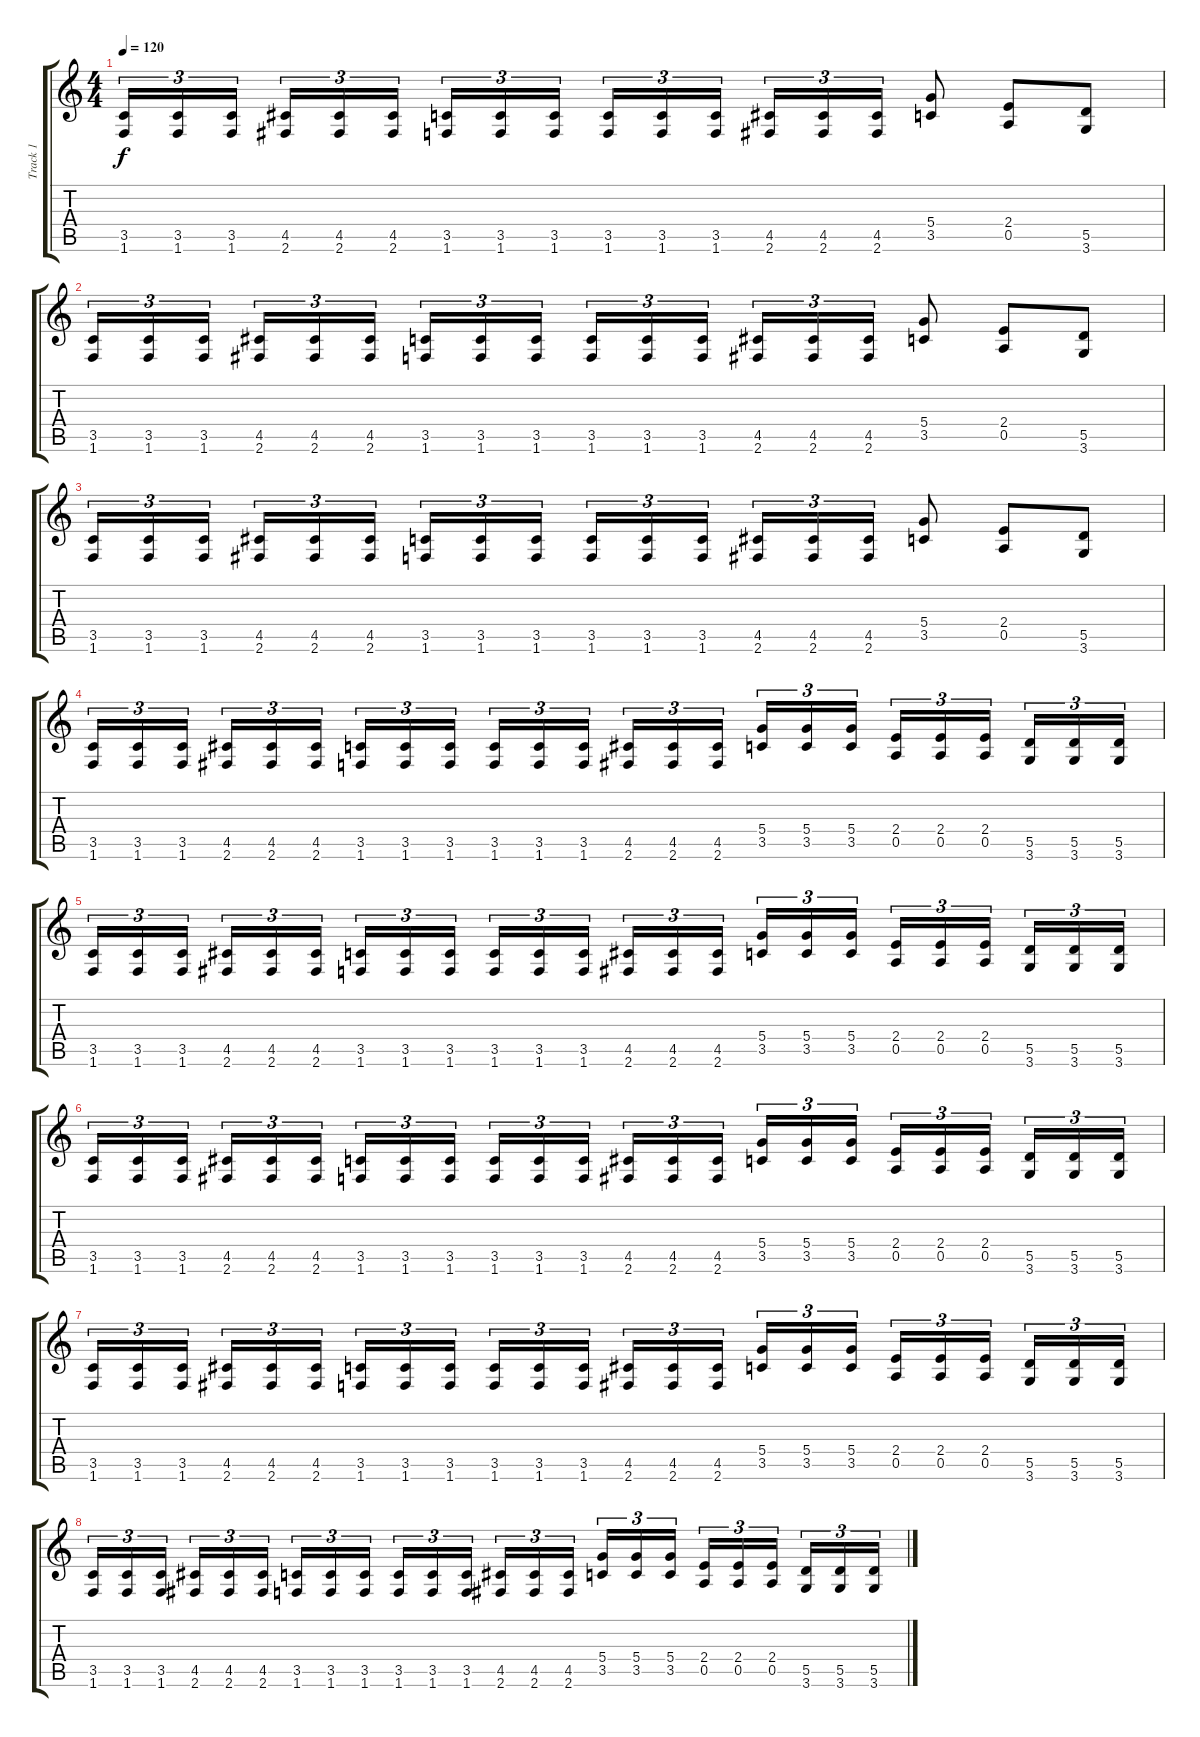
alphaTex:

\track ("Track 1" "Track 1") {instrument distortionguitar}
\staff {score tabs}
\tuning (E4 B3 G3 D3 A2 E2) {hide}
\ts (4 4)
\tempo 120
\clef g2
\ks c
(3.5 1.6).16{tu (3 2) dy f} (3.5 1.6).16{tu (3 2)} (3.5 1.6).16{tu (3 2)} (4.5 2.6).16{tu (3 2)} (4.5 2.6).16{tu (3 2)} (4.5 2.6).16{tu (3 2)} (3.5 1.6).16{tu (3 2)} (3.5 1.6).16{tu (3 2)} (3.5 1.6).16{tu (3 2)} (3.5 1.6).16{tu (3 2)} (3.5 1.6).16{tu (3 2)} (3.5 1.6).16{tu (3 2)} (4.5 2.6).16{tu (3 2)} (4.5 2.6).16{tu (3 2)} (4.5 2.6).16{tu (3 2)} (5.4 3.5).8 (2.4 0.5).8 (5.5 3.6).8 |
(3.5 1.6).16{tu (3 2)} (3.5 1.6).16{tu (3 2)} (3.5 1.6).16{tu (3 2)} (4.5 2.6).16{tu (3 2)} (4.5 2.6).16{tu (3 2)} (4.5 2.6).16{tu (3 2)} (3.5 1.6).16{tu (3 2)} (3.5 1.6).16{tu (3 2)} (3.5 1.6).16{tu (3 2)} (3.5 1.6).16{tu (3 2)} (3.5 1.6).16{tu (3 2)} (3.5 1.6).16{tu (3 2)} (4.5 2.6).16{tu (3 2)} (4.5 2.6).16{tu (3 2)} (4.5 2.6).16{tu (3 2)} (5.4 3.5).8 (2.4 0.5).8 (5.5 3.6).8 |
(3.5 1.6).16{tu (3 2)} (3.5 1.6).16{tu (3 2)} (3.5 1.6).16{tu (3 2)} (4.5 2.6).16{tu (3 2)} (4.5 2.6).16{tu (3 2)} (4.5 2.6).16{tu (3 2)} (3.5 1.6).16{tu (3 2)} (3.5 1.6).16{tu (3 2)} (3.5 1.6).16{tu (3 2)} (3.5 1.6).16{tu (3 2)} (3.5 1.6).16{tu (3 2)} (3.5 1.6).16{tu (3 2)} (4.5 2.6).16{tu (3 2)} (4.5 2.6).16{tu (3 2)} (4.5 2.6).16{tu (3 2)} (5.4 3.5).8 (2.4 0.5).8 (5.5 3.6).8 |
(3.5 1.6).16{tu (3 2)} (3.5 1.6).16{tu (3 2)} (3.5 1.6).16{tu (3 2)} (4.5 2.6).16{tu (3 2)} (4.5 2.6).16{tu (3 2)} (4.5 2.6).16{tu (3 2)} (3.5 1.6).16{tu (3 2)} (3.5 1.6).16{tu (3 2)} (3.5 1.6).16{tu (3 2)} (3.5 1.6).16{tu (3 2)} (3.5 1.6).16{tu (3 2)} (3.5 1.6).16{tu (3 2)} (4.5 2.6).16{tu (3 2)} (4.5 2.6).16{tu (3 2)} (4.5 2.6).16{tu (3 2)} (5.4 3.5).16{tu (3 2)} (5.4 3.5).16{tu (3 2)} (5.4 3.5).16{tu (3 2)} (2.4 0.5).16{tu (3 2)} (2.4 0.5).16{tu (3 2)} (2.4 0.5).16{tu (3 2)} (5.5 3.6).16{tu (3 2)} (5.5 3.6).16{tu (3 2)} (5.5 3.6).16{tu (3 2)} |
(3.5 1.6).16{tu (3 2)} (3.5 1.6).16{tu (3 2)} (3.5 1.6).16{tu (3 2)} (4.5 2.6).16{tu (3 2)} (4.5 2.6).16{tu (3 2)} (4.5 2.6).16{tu (3 2)} (3.5 1.6).16{tu (3 2)} (3.5 1.6).16{tu (3 2)} (3.5 1.6).16{tu (3 2)} (3.5 1.6).16{tu (3 2)} (3.5 1.6).16{tu (3 2)} (3.5 1.6).16{tu (3 2)} (4.5 2.6).16{tu (3 2)} (4.5 2.6).16{tu (3 2)} (4.5 2.6).16{tu (3 2)} (5.4 3.5).16{tu (3 2)} (5.4 3.5).16{tu (3 2)} (5.4 3.5).16{tu (3 2)} (2.4 0.5).16{tu (3 2)} (2.4 0.5).16{tu (3 2)} (2.4 0.5).16{tu (3 2)} (5.5 3.6).16{tu (3 2)} (5.5 3.6).16{tu (3 2)} (5.5 3.6).16{tu (3 2)} |
(3.5 1.6).16{tu (3 2)} (3.5 1.6).16{tu (3 2)} (3.5 1.6).16{tu (3 2)} (4.5 2.6).16{tu (3 2)} (4.5 2.6).16{tu (3 2)} (4.5 2.6).16{tu (3 2)} (3.5 1.6).16{tu (3 2)} (3.5 1.6).16{tu (3 2)} (3.5 1.6).16{tu (3 2)} (3.5 1.6).16{tu (3 2)} (3.5 1.6).16{tu (3 2)} (3.5 1.6).16{tu (3 2)} (4.5 2.6).16{tu (3 2)} (4.5 2.6).16{tu (3 2)} (4.5 2.6).16{tu (3 2)} (5.4 3.5).16{tu (3 2)} (5.4 3.5).16{tu (3 2)} (5.4 3.5).16{tu (3 2)} (2.4 0.5).16{tu (3 2)} (2.4 0.5).16{tu (3 2)} (2.4 0.5).16{tu (3 2)} (5.5 3.6).16{tu (3 2)} (5.5 3.6).16{tu (3 2)} (5.5 3.6).16{tu (3 2)} |
(3.5 1.6).16{tu (3 2)} (3.5 1.6).16{tu (3 2)} (3.5 1.6).16{tu (3 2)} (4.5 2.6).16{tu (3 2)} (4.5 2.6).16{tu (3 2)} (4.5 2.6).16{tu (3 2)} (3.5 1.6).16{tu (3 2)} (3.5 1.6).16{tu (3 2)} (3.5 1.6).16{tu (3 2)} (3.5 1.6).16{tu (3 2)} (3.5 1.6).16{tu (3 2)} (3.5 1.6).16{tu (3 2)} (4.5 2.6).16{tu (3 2)} (4.5 2.6).16{tu (3 2)} (4.5 2.6).16{tu (3 2)} (5.4 3.5).16{tu (3 2)} (5.4 3.5).16{tu (3 2)} (5.4 3.5).16{tu (3 2)} (2.4 0.5).16{tu (3 2)} (2.4 0.5).16{tu (3 2)} (2.4 0.5).16{tu (3 2)} (5.5 3.6).16{tu (3 2)} (5.5 3.6).16{tu (3 2)} (5.5 3.6).16{tu (3 2)} |
(3.5 1.6).16{tu (3 2)} (3.5 1.6).16{tu (3 2)} (3.5 1.6).16{tu (3 2)} (4.5 2.6).16{tu (3 2)} (4.5 2.6).16{tu (3 2)} (4.5 2.6).16{tu (3 2)} (3.5 1.6).16{tu (3 2)} (3.5 1.6).16{tu (3 2)} (3.5 1.6).16{tu (3 2)} (3.5 1.6).16{tu (3 2)} (3.5 1.6).16{tu (3 2)} (3.5 1.6).16{tu (3 2)} (4.5 2.6).16{tu (3 2)} (4.5 2.6).16{tu (3 2)} (4.5 2.6).16{tu (3 2)} (5.4 3.5).16{tu (3 2)} (5.4 3.5).16{tu (3 2)} (5.4 3.5).16{tu (3 2)} (2.4 0.5).16{tu (3 2)} (2.4 0.5).16{tu (3 2)} (2.4 0.5).16{tu (3 2)} (5.5 3.6).16{tu (3 2)} (5.5 3.6).16{tu (3 2)} (5.5 3.6).16{tu (3 2)}
